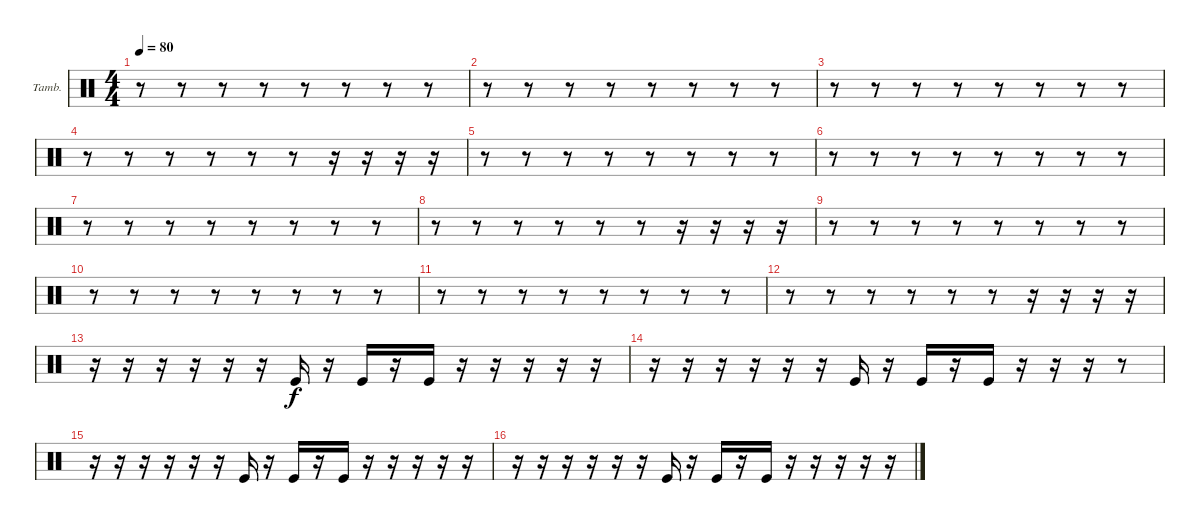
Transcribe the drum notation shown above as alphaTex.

\bracketExtendMode groupsimilarinstruments
\firstSystemTrackNameOrientation horizontal
\otherSystemsTrackNameOrientation horizontal
\track ("Tambourine" "Tamb.") {instrument percussion}
\staff {score}
\articulation defaults
\ts (4 4)
\tempo 80
\clef neutral
\ks c
r.8{dy f} r.8 r.8 r.8 r.8 r.8 r.8 r.8 |
r.8 r.8 r.8 r.8 r.8 r.8 r.8 r.8 |
r.8 r.8 r.8 r.8 r.8 r.8 r.8 r.8 |
r.8 r.8 r.8 r.8 r.8 r.8 r.16 r.16 r.16 r.16 |
r.8 r.8 r.8 r.8 r.8 r.8 r.8 r.8 |
r.8 r.8 r.8 r.8 r.8 r.8 r.8 r.8 |
r.8 r.8 r.8 r.8 r.8 r.8 r.8 r.8 |
r.8 r.8 r.8 r.8 r.8 r.8 r.16 r.16 r.16 r.16 |
r.8 r.8 r.8 r.8 r.8 r.8 r.8 r.8 |
r.8 r.8 r.8 r.8 r.8 r.8 r.8 r.8 |
r.8 r.8 r.8 r.8 r.8 r.8 r.8 r.8 |
r.8 r.8 r.8 r.8 r.8 r.8 r.16 r.16 r.16 r.16 |
r.16 r.16 r.16 r.16 r.16 r.16 "Kick (hit)".16 r.16 "Kick (hit)".16 r.16 "Kick (hit)".16 r.16 r.16 r.16 r.16 r.16 |
r.16 r.16 r.16 r.16 r.16 r.16 "Kick (hit)".16 r.16 "Kick (hit)".16 r.16 "Kick (hit)".16 r.16 r.16 r.16 r.8 |
r.16 r.16 r.16 r.16 r.16 r.16 "Kick (hit)".16 r.16 "Kick (hit)".16 r.16 "Kick (hit)".16 r.16 r.16 r.16 r.16 r.16 |
r.16 r.16 r.16 r.16 r.16 r.16 "Kick (hit)".16 r.16 "Kick (hit)".16 r.16 "Kick (hit)".16 r.16 r.16 r.16 r.16 r.16
